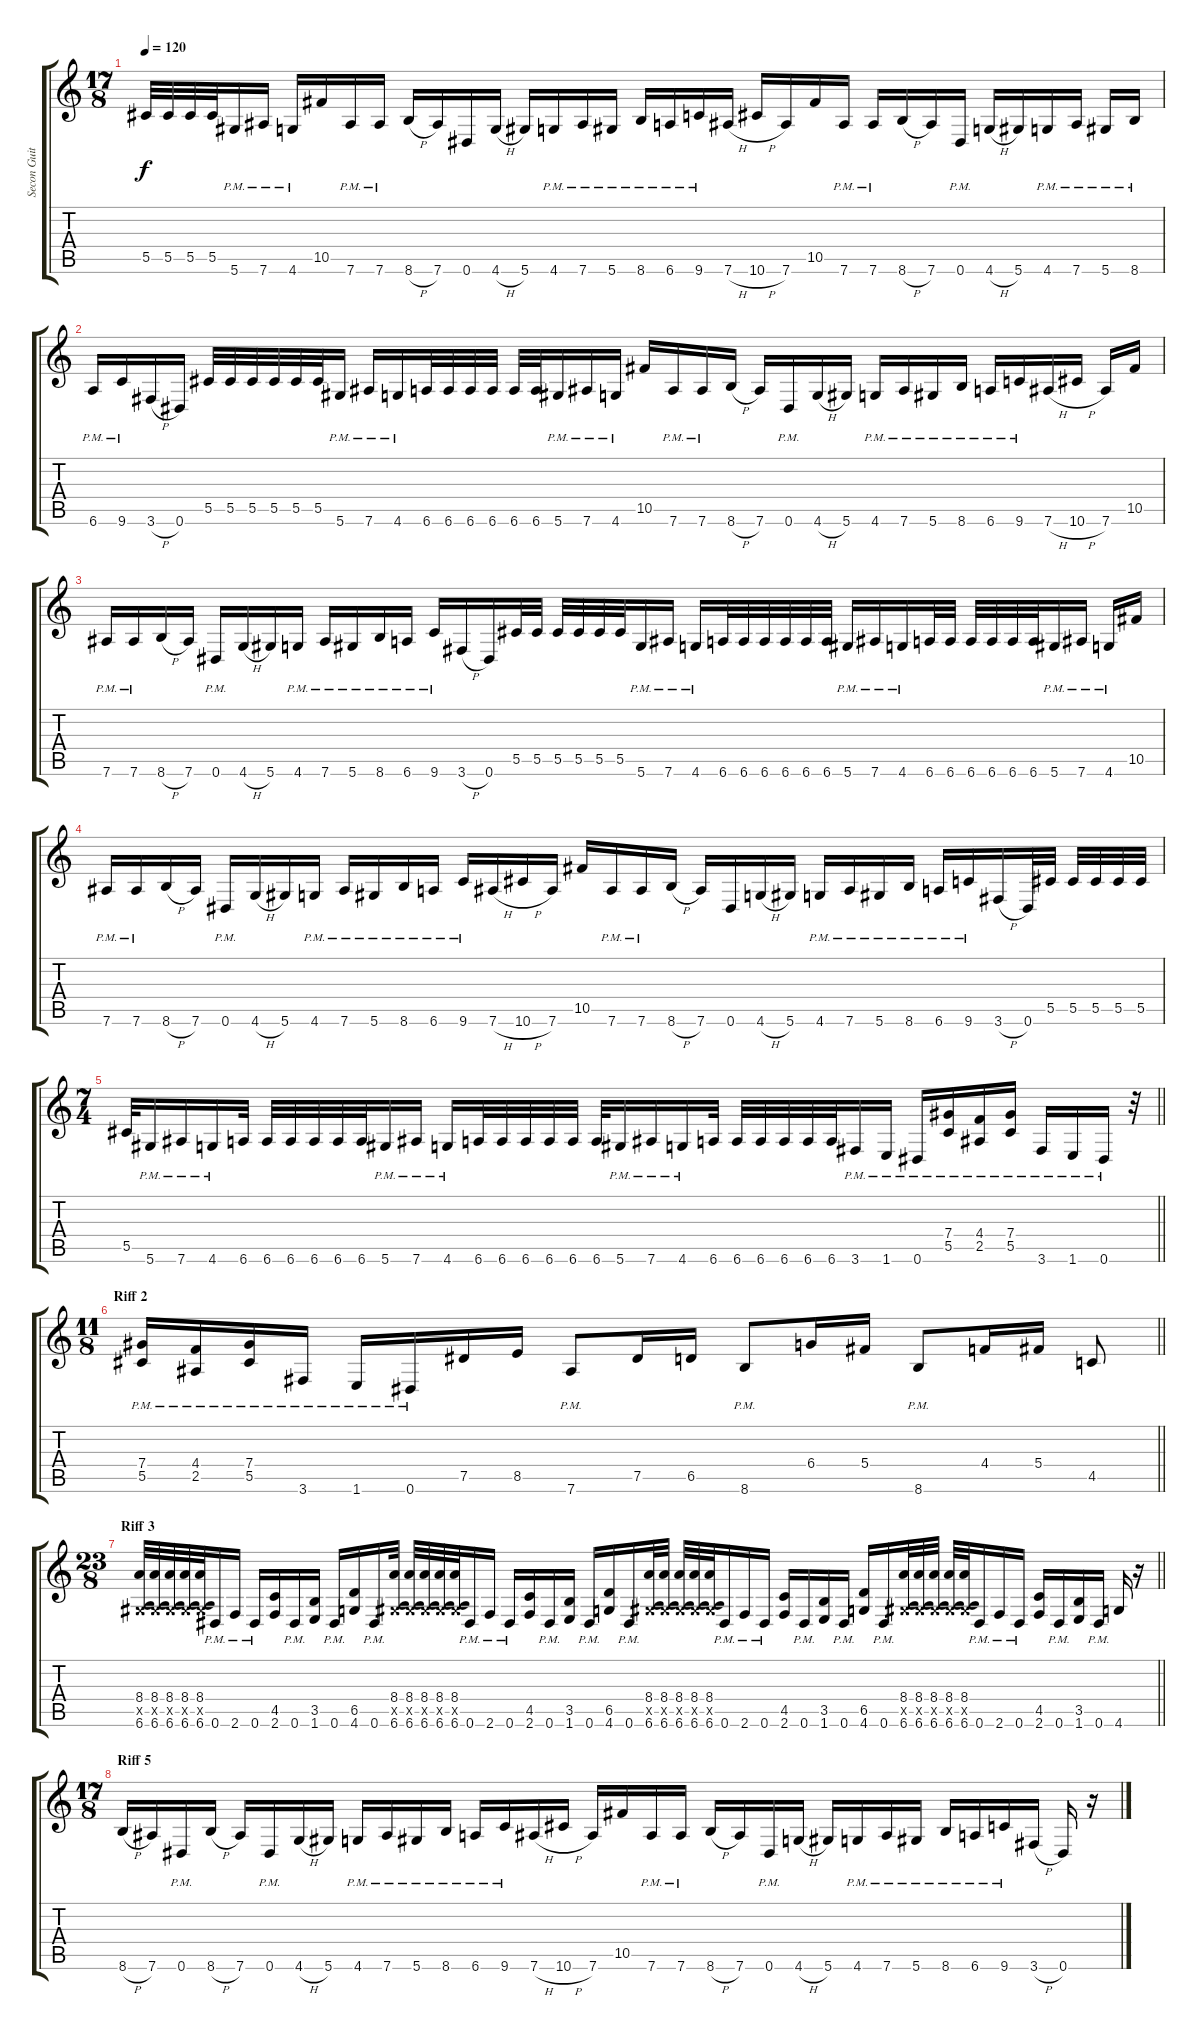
\track ("Secon Guitar" "Secon Guit") {instrument distortionguitar}
\staff {score tabs}
\tuning (Eb4 Bb3 Gb3 Db3 Ab2 Eb2) {hide}
\ts (17 8)
\tempo 120
\clef g2
\ks c
5.5.32{dy f} 5.5.32 5.5.32 5.5.32 5.6{pm}.16 7.6{pm}.16 4.6{pm}.16 10.5.16 7.6{pm}.16 7.6{pm}.16 8.6{h}.16 7.6.16 0.6.16 4.6{h}.16 5.6.16 4.6{pm}.16 7.6{pm}.16 5.6{pm}.16 8.6{pm}.16 6.6{pm}.16 9.6{pm}.16 7.6{h}.16 10.6{h}.16 7.6.16 10.5.16 7.6{pm}.16 7.6{pm}.16 8.6{h}.16 7.6.16 0.6{pm}.16 4.6{h}.16 5.6.16 4.6{pm}.16 7.6{pm}.16 5.6{pm}.16 8.6{pm}.16 |
6.6{pm}.16 9.6{pm}.16 3.6{h}.16 0.6.16 5.5.32 5.5.32 5.5.32 5.5.32 5.5.32 5.5.32 5.6{pm}.16 7.6{pm}.16 4.6{pm}.16 6.6.32 6.6.32 6.6.32 6.6.32 6.6.32 6.6.32 5.6{pm}.16 7.6{pm}.16 4.6{pm}.16 10.5.16 7.6{pm}.16 7.6{pm}.16 8.6{h}.16 7.6.16 0.6{pm}.16 4.6{h}.16 5.6.16 4.6{pm}.16 7.6{pm}.16 5.6{pm}.16 8.6{pm}.16 6.6{pm}.16 9.6{pm}.16 7.6{h}.16 10.6{h}.16 7.6.16 10.5.16 |
7.6{pm}.16 7.6{pm}.16 8.6{h}.16 7.6.16 0.6{pm}.16 4.6{h}.16 5.6.16 4.6{pm}.16 7.6{pm}.16 5.6{pm}.16 8.6{pm}.16 6.6{pm}.16 9.6{pm}.16 3.6{h}.16 0.6.16 5.5.32 5.5.32 5.5.32 5.5.32 5.5.32 5.5.32 5.6{pm}.16 7.6{pm}.16 4.6{pm}.16 6.6.32 6.6.32 6.6.32 6.6.32 6.6.32 6.6.32 5.6{pm}.16 7.6{pm}.16 4.6{pm}.16 6.6.32 6.6.32 6.6.32 6.6.32 6.6.32 6.6.32 5.6{pm}.16 7.6{pm}.16 4.6{pm}.16 10.5.16 |
7.6{pm}.16 7.6{pm}.16 8.6{h}.16 7.6.16 0.6{pm}.16 4.6{h}.16 5.6.16 4.6{pm}.16 7.6{pm}.16 5.6{pm}.16 8.6{pm}.16 6.6{pm}.16 9.6{pm}.16 7.6{h}.16 10.6{h}.16 7.6.16 10.5.16 7.6{pm}.16 7.6{pm}.16 8.6{h}.16 7.6.16 0.6.16 4.6{h}.16 5.6.16 4.6{pm}.16 7.6{pm}.16 5.6{pm}.16 8.6{pm}.16 6.6{pm}.16 9.6{pm}.16 3.6{h}.16 0.6.32 5.5.32 5.5.32 5.5.32 5.5.32 5.5.32 |
\ts (7 4)
\barLineRight lightlight
5.5.32 5.6{pm}.16 7.6{pm}.16 4.6{pm}.16 6.6.32 6.6.32 6.6.32 6.6.32 6.6.32 6.6.32 5.6{pm}.16 7.6{pm}.16 4.6{pm}.16 6.6.32 6.6.32 6.6.32 6.6.32 6.6.32 6.6.32 5.6{pm}.16 7.6{pm}.16 4.6{pm}.16 6.6.32 6.6.32 6.6.32 6.6.32 6.6.32 6.6.32 3.6{pm}.16 1.6{pm}.16 0.6{pm}.16 (7.4 5.5{pm}).16 (4.4 2.5{pm}).16 (7.4 5.5{pm}).16 3.6{pm}.16 1.6{pm}.16 0.6{pm}.16 r.32 |
\ts (11 8)
\section ("" "Riff 2")
\barLineRight lightlight
(7.4 5.5{pm}).16 (4.4 2.5{pm}).16 (7.4 5.5{pm}).16 3.6{pm}.16 1.6{pm}.16 0.6{pm}.16 7.5.16 8.5.16 7.6{pm}.8 7.5.16 6.5.16 8.6{pm}.8 6.4.16 5.4.16 8.6{pm}.8 4.4.16 5.4.16 4.5.8 |
\ts (23 8)
\section ("" "Riff 3")
\barLineRight lightlight
(8.4 0.5{x} 6.6).32 (8.4 0.5{x} 6.6).32 (8.4 0.5{x} 6.6).32 (8.4 0.5{x} 6.6).32 (8.4 0.5{x} 6.6).32 0.6{pm}.16 2.6{pm}.16 0.6{pm}.16 (4.5 2.6).16 0.6{pm}.16 (3.5 1.6).16 0.6{pm}.16 (6.5 4.6).16 0.6{pm}.16 (8.4 0.5{x} 6.6).32 (8.4 0.5{x} 6.6).32 (8.4 0.5{x} 6.6).32 (8.4 0.5{x} 6.6).32 (8.4 0.5{x} 6.6).32 0.6{pm}.16 2.6{pm}.16 0.6{pm}.16 (4.5 2.6).16 0.6{pm}.16 (3.5 1.6).16 0.6{pm}.16 (6.5 4.6).16 0.6{pm}.16 (8.4 0.5{x} 6.6).32 (8.4 0.5{x} 6.6).32 (8.4 0.5{x} 6.6).32 (8.4 0.5{x} 6.6).32 (8.4 0.5{x} 6.6).32 0.6{pm}.16 2.6{pm}.16 0.6{pm}.16 (4.5 2.6).16 0.6{pm}.16 (3.5 1.6).16 0.6{pm}.16 (6.5 4.6).16 0.6{pm}.16 (8.4 0.5{x} 6.6).32 (8.4 0.5{x} 6.6).32 (8.4 0.5{x} 6.6).32 (8.4 0.5{x} 6.6).32 (8.4 0.5{x} 6.6).32 0.6{pm}.16 2.6{pm}.16 0.6{pm}.16 (4.5 2.6).16 0.6{pm}.16 (3.5 1.6).16 0.6{pm}.16 4.6.16 r.16 |
\ts (17 8)
\section ("" "Riff 5")
8.6{h}.16 7.6.16 0.6{pm}.16 8.6{h}.16 7.6.16 0.6{pm}.16 4.6{h}.16 5.6.16 4.6{pm}.16 7.6{pm}.16 5.6{pm}.16 8.6{pm}.16 6.6{pm}.16 9.6{pm}.16 7.6{h}.16 10.6{h}.16 7.6.16 10.5.16 7.6{pm}.16 7.6{pm}.16 8.6{h}.16 7.6.16 0.6{pm}.16 4.6{h}.16 5.6.16 4.6{pm}.16 7.6{pm}.16 5.6{pm}.16 8.6{pm}.16 6.6{pm}.16 9.6{pm}.16 3.6{h}.16 0.6.16 r.16
